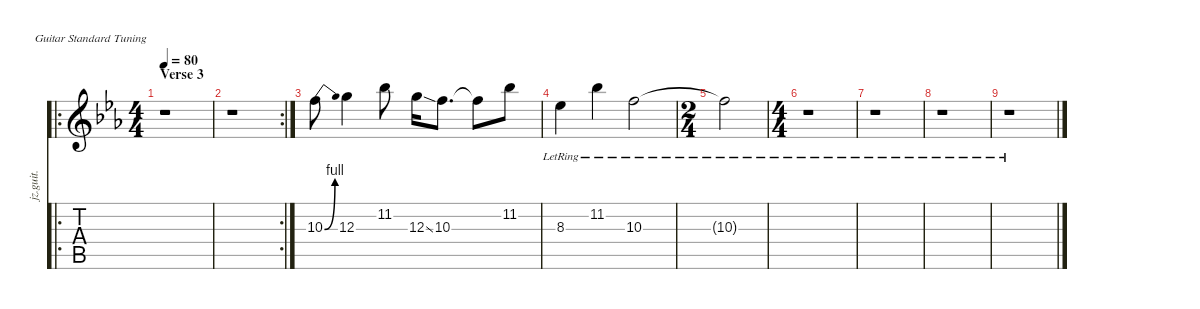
\defaultSystemsLayout 4
\hideDynamics
\bracketExtendMode nobrackets
\otherSystemsTrackNameOrientation horizontal
\track ("Buckingham Solo" "jz.guit.") {instrument electricguitarjazz}
\staff {score tabs}
\tuning (E4 B3 G3 D3 A2 E2)
\ro
\ts (4 4)
\section ("" "Verse 3")
\tempo 80
\clef g2
\ks eb
r.1{dy f} |
\rc 2
r.1 |
10.3{be (bend 0 0 30 4) acc forcenatural}.8 12.3{acc forcenatural}.4 11.2{acc b}.8 12.3{ss acc forcenatural}.16 10.3{acc forcenatural}.8{d} 10.3{t acc forcenatural}.8 11.2{acc b}.8 |
8.3{lr acc b}.4 11.2{lr acc b}.4 10.3{lr acc forcenatural}.2 |
\ts (2 4)
10.3{lr t acc forcenatural}.2 |
\ts (4 4)
r.1 |
r.1 |
r.1 |
r.1
